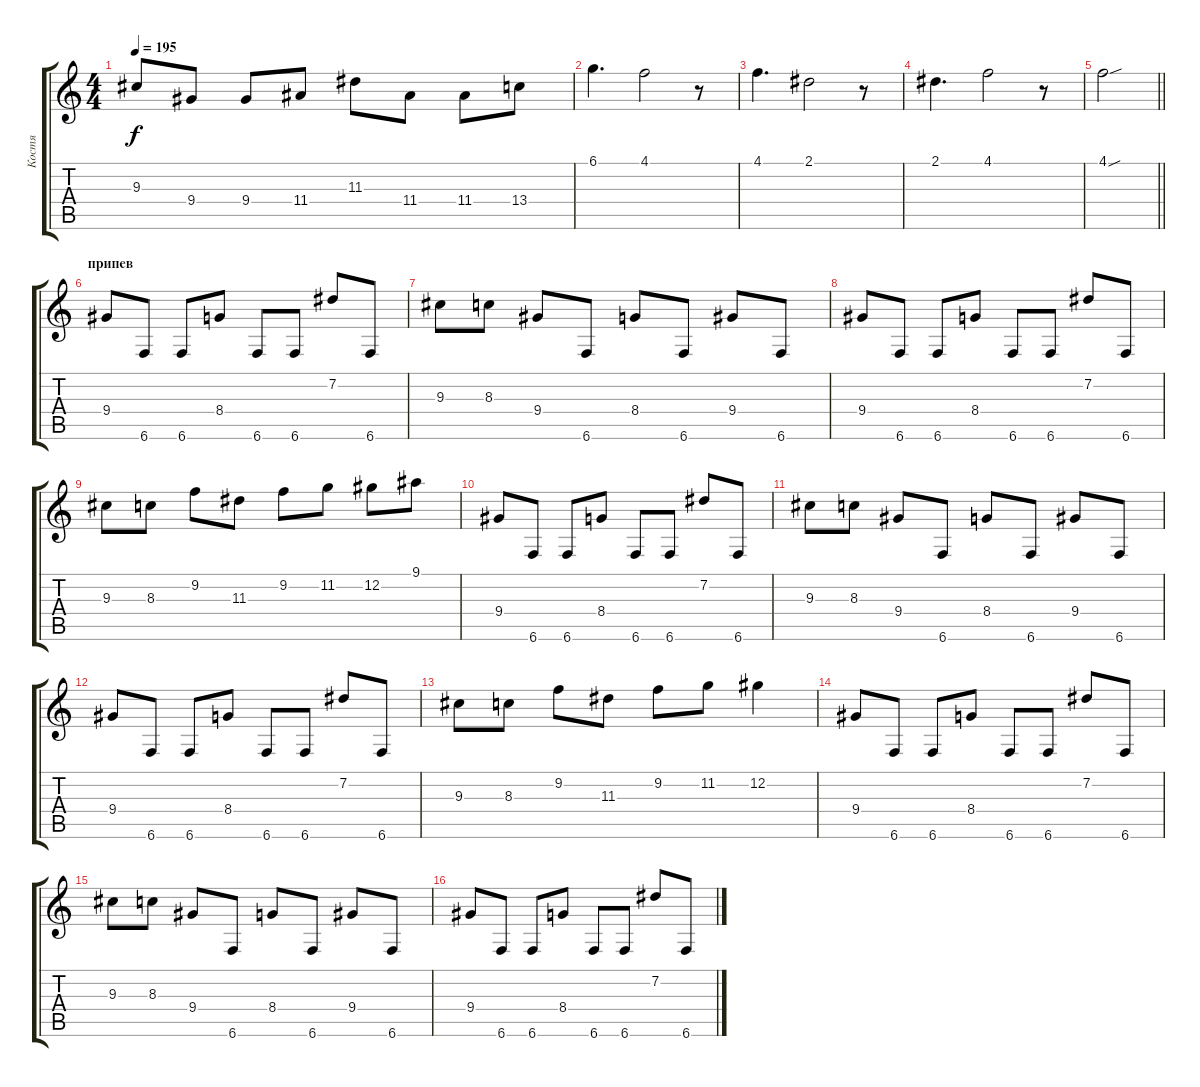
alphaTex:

\track ("Костя" "Костя") {instrument overdrivenguitar}
\staff {score tabs}
\tuning (Db4 Ab3 E3 B2 Gb2 B1) {hide}
\ts (4 4)
\tempo 195
\clef g2
\ks c
9.3.8{dy f} 9.4.8 9.4.8 11.4.8 11.3.8 11.4.8 11.4.8 13.4.8 |
6.1.4{d} 4.1.2 r.8 |
4.1.4{d} 2.1.2 r.8 |
2.1.4{d} 4.1.2 r.8 |
\barLineRight lightlight
4.1{sou}.2 |
\section ("" "припев")
9.4.8 6.6.8 6.6.8 8.4.8 6.6.8 6.6.8 7.2.8 6.6.8 |
9.3.8 8.3.8 9.4.8 6.6.8 8.4.8 6.6.8 9.4.8 6.6.8 |
9.4.8 6.6.8 6.6.8 8.4.8 6.6.8 6.6.8 7.2.8 6.6.8 |
9.3.8 8.3.8 9.2.8 11.3.8 9.2.8 11.2.8 12.2.8 9.1.8 |
9.4.8 6.6.8 6.6.8 8.4.8 6.6.8 6.6.8 7.2.8 6.6.8 |
9.3.8 8.3.8 9.4.8 6.6.8 8.4.8 6.6.8 9.4.8 6.6.8 |
9.4.8 6.6.8 6.6.8 8.4.8 6.6.8 6.6.8 7.2.8 6.6.8 |
9.3.8 8.3.8 9.2.8 11.3.8 9.2.8 11.2.8 12.2.4 |
9.4.8 6.6.8 6.6.8 8.4.8 6.6.8 6.6.8 7.2.8 6.6.8 |
9.3.8 8.3.8 9.4.8 6.6.8 8.4.8 6.6.8 9.4.8 6.6.8 |
9.4.8 6.6.8 6.6.8 8.4.8 6.6.8 6.6.8 7.2.8 6.6.8
